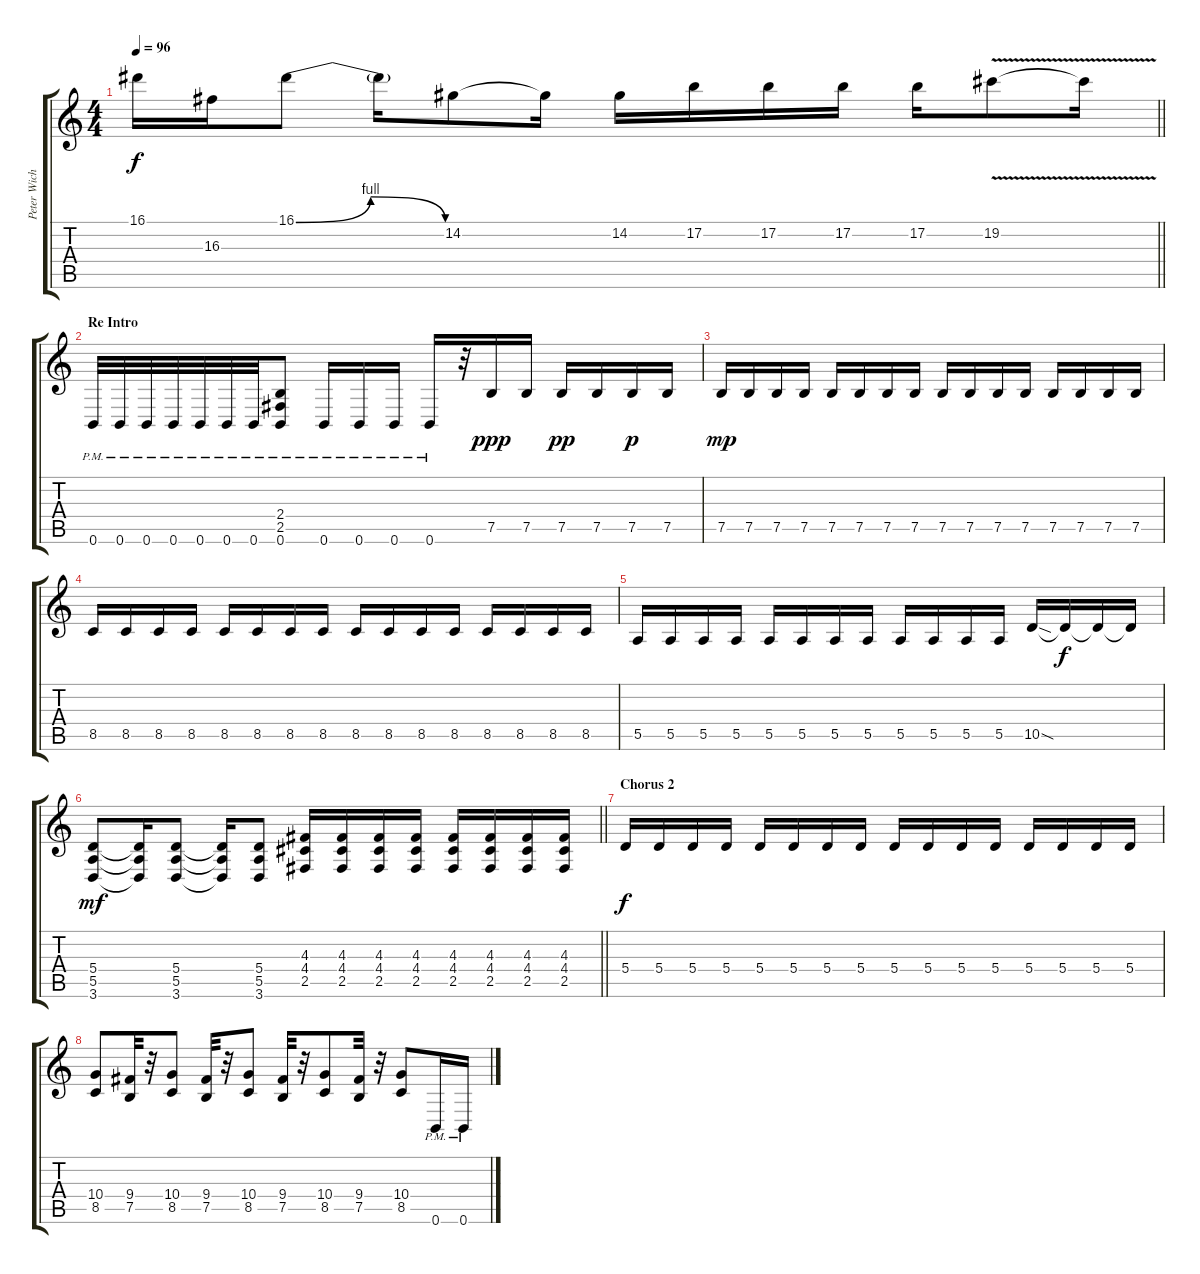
\track ("Peter Wichers (Guitar)" "Peter Wich") {instrument distortionguitar}
\staff {score tabs}
\tuning (B3 Gb3 D3 A2 E2 B1) {hide}
\ts (4 4)
\tempo 96
\clef g2
\barLineRight lightlight
\ks c
16.1.16{dy f} 16.3.16 16.1{be (bendrelease 0 0 20 4 30 4 60 0)}.8 16.1{t}.16 14.2.8 14.2{t}.16 14.2.16 17.2.16 17.2.16 17.2.16 17.2.16 19.2{v}.8 19.2{t}.16 |
\section ("" "Re Intro")
0.6{pm}.32{balance 12} 0.6{pm}.32 0.6{pm}.32 0.6{pm}.32 0.6{pm}.32 0.6{pm}.32 0.6{pm}.32 (2.4 2.5 0.6{pm}).8 0.6{pm}.16 0.6{pm}.16 0.6{pm}.16 0.6{pm}.16 r.32 7.5.16{dy ppp volume 12} 7.5.16 7.5.16{dy pp} 7.5.16 7.5.16{dy p} 7.5.16 |
7.5.16{dy mp} 7.5.16 7.5.16 7.5.16 7.5.16 7.5.16 7.5.16 7.5.16 7.5.16 7.5.16 7.5.16 7.5.16 7.5.16 7.5.16 7.5.16 7.5.16 |
8.5.16 8.5.16 8.5.16 8.5.16 8.5.16 8.5.16 8.5.16 8.5.16 8.5.16 8.5.16 8.5.16 8.5.16 8.5.16 8.5.16 8.5.16 8.5.16 |
5.5.16 5.5.16 5.5.16 5.5.16 5.5.16 5.5.16 5.5.16 5.5.16 5.5.16 5.5.16 5.5.16 5.5.16 10.5{sod}.16 10.5{t}.16{dy f} 10.5{t}.16 10.5{t}.16 |
\barLineRight lightlight
(5.4 5.5 3.6).8{dy mf} (5.4{t} 5.5{t} 3.6{t}).16 (5.4 5.5 3.6).8 (5.4{t} 5.5{t} 3.6{t}).16 (5.4 5.5 3.6).8 (4.3 4.4 2.5).16 (4.3 4.4 2.5).16 (4.3 4.4 2.5).16 (4.3 4.4 2.5).16 (4.3 4.4 2.5).16 (4.3 4.4 2.5).16 (4.3 4.4 2.5).16 (4.3 4.4 2.5).16 |
\section ("" "Chorus 2")
5.4.16{dy f} 5.4.16 5.4.16 5.4.16 5.4.16 5.4.16 5.4.16 5.4.16 5.4.16 5.4.16 5.4.16 5.4.16 5.4.16 5.4.16 5.4.16 5.4.16 |
(10.4 8.5).8 (9.4 7.5).32 r.32 (10.4 8.5).8 (9.4 7.5).32 r.32 (10.4 8.5).8 (9.4 7.5).32 r.32 (10.4 8.5).8 (9.4 7.5).32 r.32 (10.4 8.5).8 0.6{pm}.16 0.6{pm}.16
